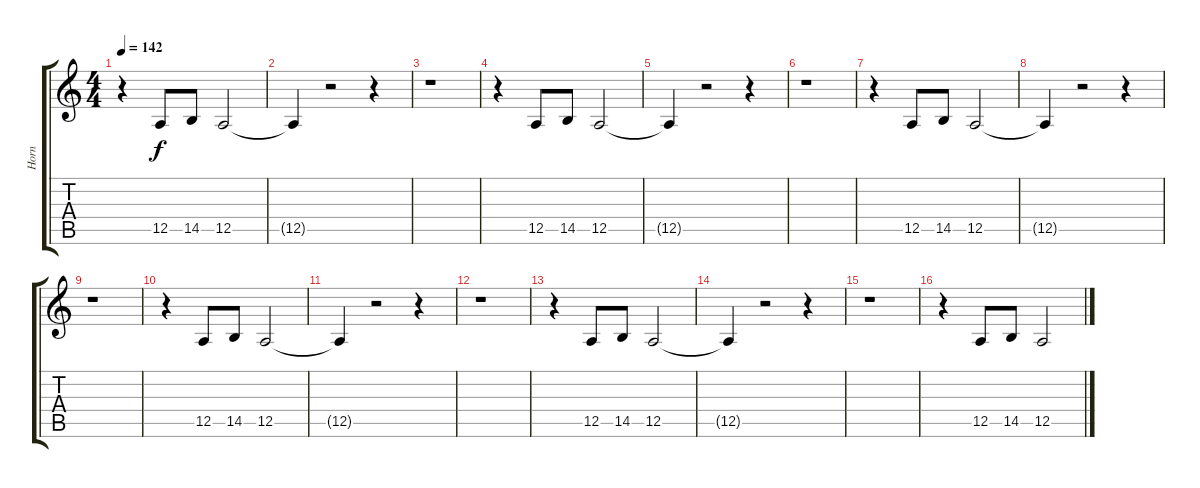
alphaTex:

\track ("Horn" "Horn") {instrument bassoon}
\staff {score tabs}
\tuning (E4 B3 G3 D3 A2 E2) {hide}
\ts (4 4)
\tempo 142
\clef g2
\ks c
r.4{dy f} 12.5.8 14.5.8 12.5.2 |
12.5{t}.4 r.2 r.4 |
r.1 |
r.4 12.5.8 14.5.8 12.5.2 |
12.5{t}.4 r.2 r.4 |
r.1 |
r.4 12.5.8 14.5.8 12.5.2 |
12.5{t}.4 r.2 r.4 |
r.1 |
r.4 12.5.8 14.5.8 12.5.2 |
12.5{t}.4 r.2 r.4 |
r.1 |
r.4 12.5.8 14.5.8 12.5.2 |
12.5{t}.4 r.2 r.4 |
r.1 |
r.4 12.5.8 14.5.8 12.5.2
